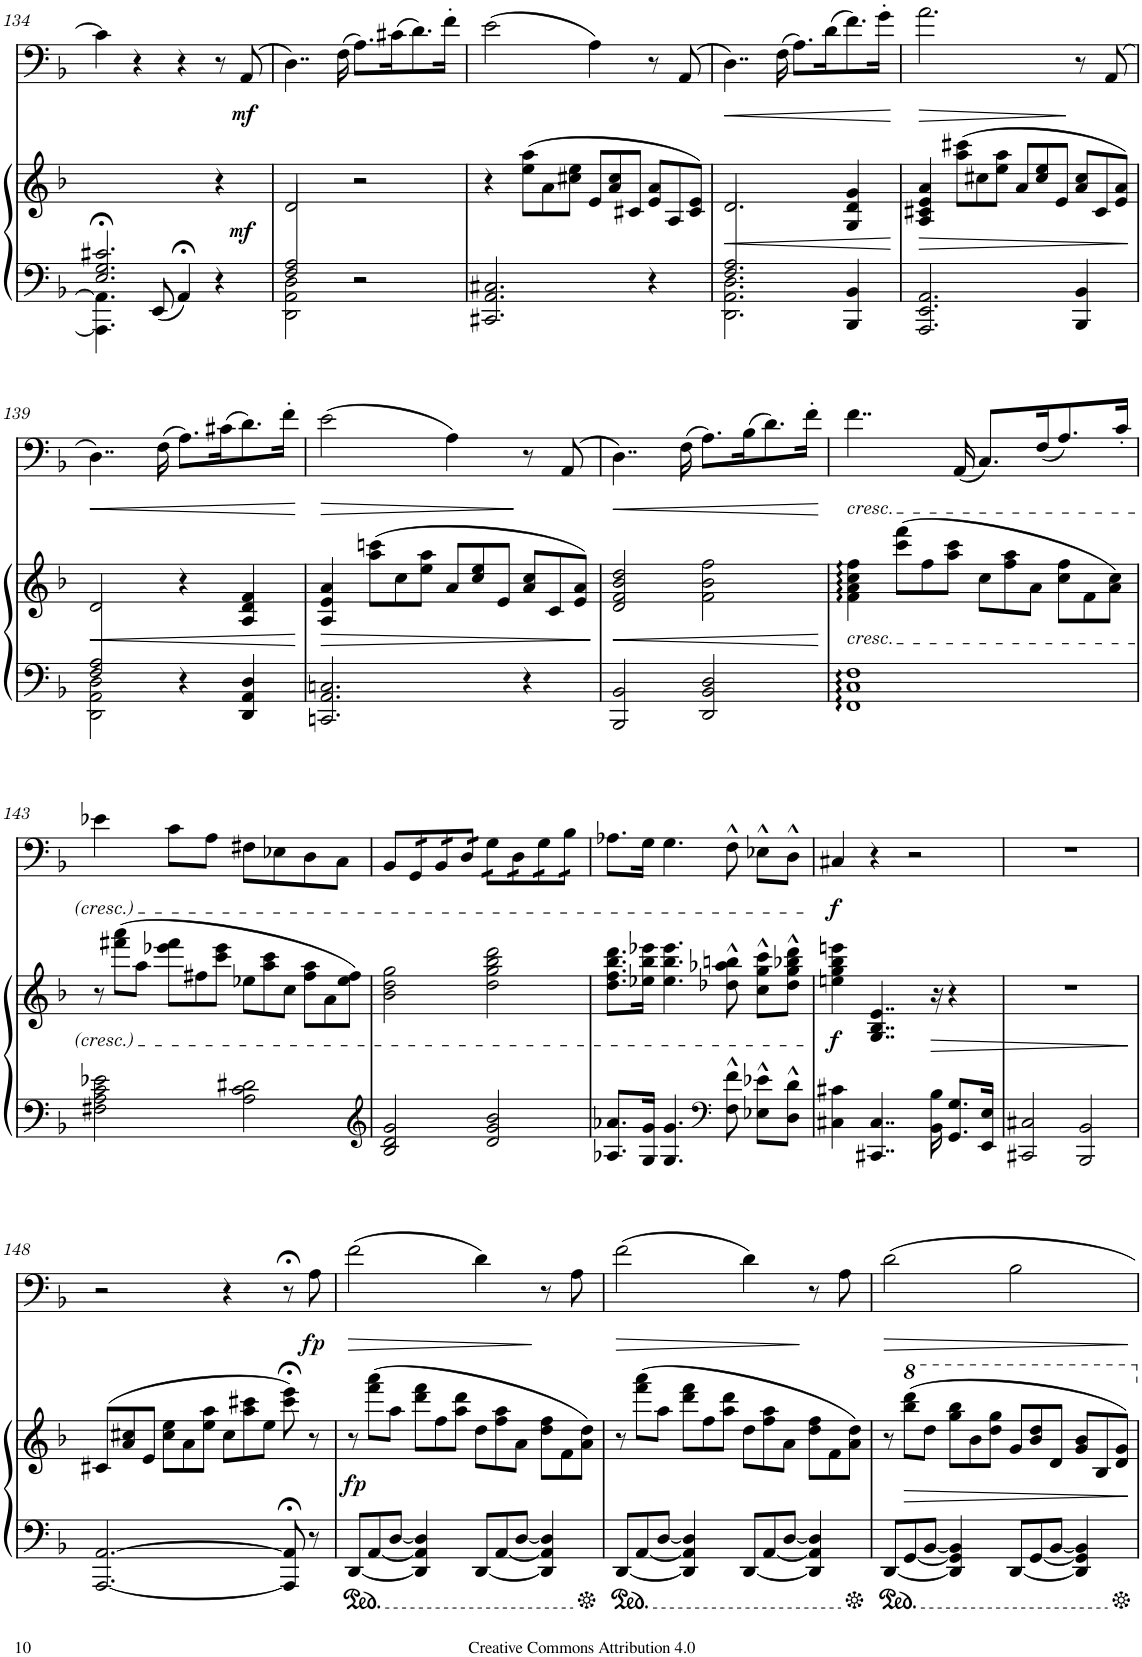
**kern	**kern	**dynam	**kern	**dynam
*part2	*part2	*part2	*part1	*part1
*staff3	*staff2	*staff2/3	*staff1	*staff1
*I"Piano	*	*	*I"Violoncello	*
*I'Pno	*	*	*I'Vc	*
!!LO:PB:g=z
*clefF4	*clefG2	*	*clefF4	*
*k[b-]	*k[b-]	*	*k[b-]	*
*M4/4	*M4/4	*	*M4/4	*
*met(c)	*met(c)	*	*met(c)	*
=134	=134	=134	=134	=134
*^	*	*	*	*
2.E/;< 2.G/;< 2.c#X/;<	4.AAA\] 4.AA\]	2.ryy	.	4c#\]	.
.	.	.	.	4r	.
.	8EE/	.	.	.	.
.	4AA;</	.	.	4r	.
4ryy	4r	4r	.	8r	.
!	!	!	!	!	!LO:DY:b
.	.	.	.	(8AA/	mf
=135	=135	=135	=135	=135	=135
*	*	*^	*	*	*
!	!	!	!	!LO:DY:b	!	!
2F/ 2A/	2DD\ 2AA\ 2D\	2d/	2ryy	mf	4..D\)	.
.	.	.	.	.	(16F\	.
2ryy	2r	2r	2ryy	.	8.A\L)	.
.	.	.	.	.	(16c#X\K	.
.	.	.	.	.	8.d\)	.
.	.	.	.	.	16f'\Jk	.
*v	*v	*	*	*	*	*
*	*v	*v	*	*	*
=136	=136	=136	=136	=136
2.CC#X/ 2.AA/ 2.C#X/	4r	.	(2e\	.
*	*Xbrackettup	*	*	*
.	(12ee\ 12aa\L	.	.	.
.	12a\	.	.	.
.	12cc#X\ 12ee\J	.	.	.
.	12e/L	.	4A\)	.
.	12a/ 12cc#/	.	.	.
.	12c#X/J	.	.	.
4r	12e/ 12a/L	.	8r	.
.	12A/	.	.	.
.	.	.	(8AA/	.
.	12c#/ 12e/J)	.	.	.
=137	=137	=137	=137	=137
*^	*	*	*	*
!	!	!	!LO:HP:b	!	!LO:HP:b
*	*	*^	*	*	*
2.F/ 2.A/	2.DD\ 2.AA\ 2.D\	2.d/	2.ryy	<	4..D\)	<
.	.	.	.	.	(16F\	.
.	.	.	.	.	8.A\L)	.
.	.	.	.	.	(16d\K	.
4ryy	4BBB-/ 4BB-/	4G/ 4d/ 4g/	4ryy	.	8.f\)	.
.	.	.	.	.	16g'\Jk	.
*v	*v	*	*	*	*	*
*	*v	*v	*	*	*
.	.	[	.	[
=138	=138	=138	=138	=138
!	!	!LO:HP:b	!	!LO:HP:b
2.AAA/ 2.EE/ 2.AA/	4A/ 4c#X/ 4e/ 4a/	>	2.a\	>
.	(12aa\ 12ccc#X\L	.	.	.
.	12cc#X\	.	.	.
.	12ee\ 12aa\J	.	.	.
.	12a/L	.	.	.
.	12cc#/ 12ee/	.	.	.
.	12e/J	.	.	.
4BBB-/ 4BB-/	12a/ 12cc#/L	.	8r	]
.	12c#/	.	.	.
.	.	.	(8AA/	.
.	12e/ 12a/J)	.	.	.
.	.	]	.	.
!!LO:LB:g=z
=139	=139	=139	=139	=139
*^	*	*	*	*
!	!	!	!LO:HP:b	!	!LO:HP:b
*	*	*^	*	*	*
2F/ 2A/	2DD\' 2AA\' 2D\'	2d/	2ryy	<	4..D\)	<
.	.	.	.	.	(16F\	.
2ryy	4r	4r	2ryy	.	8.A\L)	.
.	.	.	.	.	(16c#X\K	.
.	4DD/ 4AA/ 4D/	4A/ 4d/ 4f/	.	.	8.d\)	.
.	.	.	.	.	16f'\Jk	.
*v	*v	*	*	*	*	*
*	*v	*v	*	*	*
.	.	[	.	[
=140	=140	=140	=140	=140
!	!	!LO:HP:b	!	!LO:HP:b
2.CCn/ 2.AA/ 2.Cn/	4A/ 4e/ 4a/	>	(2e\	>
.	(12aa\ 12cccn\L	.	.	.
.	12cc\	.	.	.
.	12ee\ 12aa\J	.	.	.
.	12a/L	.	4A\)	.
.	12cc/ 12ee/	.	.	.
.	12e/J	.	.	.
4r	12a/ 12cc/L	.	8r	]
.	12c/	.	.	.
.	.	.	(8AA/	.
.	12e/ 12a/J)	.	.	.
.	.	]	.	.
=141	=141	=141	=141	=141
!	!	!LO:HP:b	!	!LO:HP:b
2BBB-/ 2BB-/	2d/ 2f/ 2b-/ 2dd/	<	4..D\)	<
.	.	.	(16F\	.
2DD/ 2BB-/ 2D/	2f\ 2b-\ 2ff\	.	8.A\L)	.
.	.	.	(16B-\K	.
.	.	.	8.d\)	.
.	.	.	16f'\Jk	.
.	.	[	.	[
=142	=142	=142	=142	=142
!	!	!	!LO:TX:b:i:t=cresc.	!
!	!LO:TX:b:i:t=cresc.	!	!	!
1FF 1C 1F	4f\ 4a\ 4cc\ 4ff\	.	4..f\	.
.	(12ccc\ 12fff\L	.	.	.
.	12ff\	.	.	.
.	12aa\ 12ccc\J	.	.	.
.	.	.	(16AA/	.
.	12cc\L	.	8.C/L)	.
.	12ff\ 12aa\	.	.	.
.	12a\J	.	.	.
.	.	.	(16F/K	.
.	12cc\ 12ff\L	.	8.A/)	.
.	12f\	.	.	.
.	12a\ 12cc\J)	.	.	.
.	.	.	16c'/Jk	.
!!LO:LB:g=z
=143	=143	=143	=143	=143
*	*brackettup	*	*	*
2F#X\ 2A\ 2c\ 2e-X\	12r	.	4e-X\	.
.	(12fff#X\ 12aaa\L	.	.	.
.	12aa\J	.	.	.
*	*Xbrackettup	*	*	*
.	12eee-X\ 12fff#\L	.	8c\L	.
.	12ff#X\	.	.	.
.	.	.	8A\J	.
.	12ccc\ 12eee-\J	.	.	.
2A\ 2c\ 2d#X\	12ee-X\L	.	8F#X\L	.
.	12aa\ 12ccc\	.	.	.
.	.	.	8E-X\	.
.	12cc\J	.	.	.
.	12ff#\ 12aa\L	.	8D\	.
.	12a\	.	.	.
.	.	.	8C\J	.
.	12ee-\ 12ff#\J)	.	.	.
=144	=144	=144	=144	=144
*clefG2	*	*	*	*
2B-/ 2d/ 2g/	2b-\ 2dd\ 2gg\	.	8BB-/L	.
*	*	*	*tremolo	*
.	.	.	16GG/	.
.	.	.	16GG/	.
.	.	.	16BB-/	.
.	.	.	16BB-/	.
.	.	.	16D/	.
.	.	.	16D/JJ	.
2d/ 2g/ 2b-/	2dd\ 2gg\ 2bb-\ 2ddd\	.	16G\LL	.
.	.	.	16G\	.
.	.	.	16D\	.
.	.	.	16D\	.
.	.	.	16G\	.
.	.	.	16G\	.
.	.	.	16B-\	.
.	.	.	16B-\JJ	.
*	*	*	*Xtremolo	*
=145	=145	=145	=145	=145
8.A-X/ 8.a-X/L	8.dd\ 8.ff\ 8.bb-\ 8.ddd\L	.	8.A-X\L	.
16G/ 16g/Jk	16ee-X\ 16bb-\ 16eee-X\Jk	.	16G\Jk	.
4.G/ 4.g/	4.ee-\ 4.bb-\ 4.eee-\	.	4.G\	.
*clefF4	*	*	*	*
8F\^^ 8f\^^	8dd-X\^^ 8aa-X\^^ 8bbn\^^	.	8F^^\	.
8E-X\^^ 8e-X\^^L	8cc\^^ 8gg\^^ 8ccc\^^L	.	8E-X^^\L	.
8D\^^ 8d\^^J	8dd-\^^ 8gg\^^ 8bb-X\^^ 8ddd\^^J	.	8D^^\J	.
=146	=146	=146	=146	=146
!	!	!LO:DY:b	!	!LO:DY:b
4C#X\ 4c#X\	4een\ 4gg\ 4bb-\ 4eeen\	f	4C#X/	f
4..CC#X/ 4..C#/	4..G/ 4..B-/ 4..e/	.	4r	.
.	.	.	2r	.
!	!	!LO:HP:b	!	!
16BB-\ 16B-\	16r	>	.	.
8.GG/ 8.G/L	4r	.	.	.
16EE/ 16E/Jk	.	.	.	.
=147	=147	=147	=147	=147
2CC#X/ 2C#X/	1r	.	1r	.
2BBB-/ 2BB-/	.	.	.	.
.	.	]	.	.
!!LO:LB:g=z
=148	=148	=148	=148	=148
[2.AAA/ [2.AA/	(12c#X/L	.	2r	.
.	12a/ 12cc#X/	.	.	.
.	12e/J	.	.	.
.	12cc#\ 12ee\L	.	.	.
.	12a\	.	.	.
.	12ee\ 12aa\J	.	.	.
.	12cc#\L	.	4r	.
.	12aa\ 12ccc#X\	.	.	.
.	12ee\J	.	.	.
8AAA/];< 8AA/];<	8ccc#\;< 8eee\;<)	.	8r;<	.
!	!	!	!	!LO:DY:b
8r	8r	.	8A\	fp
=149	=149	=149	=149	=149
*	*brackettup	*	*	*
!	!	!LO:DY:b	!	!LO:HP:b
[12DD/L	12r	fp	(2f\	>
[12AA/	(12fff\ 12aaa\L	.	.	.
[12D/J	12aa\J	.	.	.
*	*Xbrackettup	*	*	*
4DD/] 4AA/] 4D/]	12ddd\ 12fff\L	.	.	.
.	12ff\	.	.	.
.	12aa\ 12ddd\J	.	.	.
[12DD/L	12dd\L	.	4d\)	.
[12AA/	12ff\ 12aa\	.	.	.
[12D/J	12a\J	.	.	.
4DD/] 4AA/] 4D/]	12dd\ 12ff\L	.	8r	]
.	12f\	.	.	.
.	.	.	8A\	.
.	12a\ 12dd\J)	.	.	.
=150	=150	=150	=150	=150
*	*brackettup	*	*	*
!	!	!	!	!LO:HP:b
[12DD/L	12r	.	(2f\	>
[12AA/	(12fff\ 12aaa\L	.	.	.
[12D/J	12aa\J	.	.	.
*	*Xbrackettup	*	*	*
4DD/] 4AA/] 4D/]	12ddd\ 12fff\L	.	.	.
.	12ff\	.	.	.
.	12aa\ 12ddd\J	.	.	.
[12DD/L	12dd\L	.	4d\)	.
[12AA/	12ff\ 12aa\	.	.	.
[12D/J	12a\J	.	.	.
4DD/] 4AA/] 4D/]	12dd\ 12ff\L	.	8r	]
.	12f\	.	.	.
.	.	.	8A\	.
.	12a\ 12dd\J)	.	.	.
=151	=151	=151	=151	=151
*	*brackettup	*	*	*
!	!	!	!	!LO:HP:b
[12DD/L	12r	.	2d\	>
*	*8va	*	*	*
[12GG/	(12bbb-\ 12dddd\L	.	.	.
!	!	!LO:HP:b	!	!
[12BB-/J	12ddd\J	>	.	.
*	*Xbrackettup	*	*	*
4DD/] 4GG/] 4BB-/]	12ggg\ 12bbb-\L	.	.	.
.	12bb-\	.	.	.
.	12ddd\ 12ggg\J	.	.	.
[12DD/L	12gg/L	.	2B-\	.
[12GG/	12bb-/ 12ddd/	.	.	.
[12BB-/J	12dd/J	.	.	.
4DD/] 4GG/] 4BB-/]	12gg/ 12bb-/L	.	.	.
.	12b-/	.	.	.
.	12dd/ 12gg/J)	.	.	.
.	.	]	.	]
*	*X8va	*	*	*
=	=	=	=	=
*-	*-	*-	*-	*-
